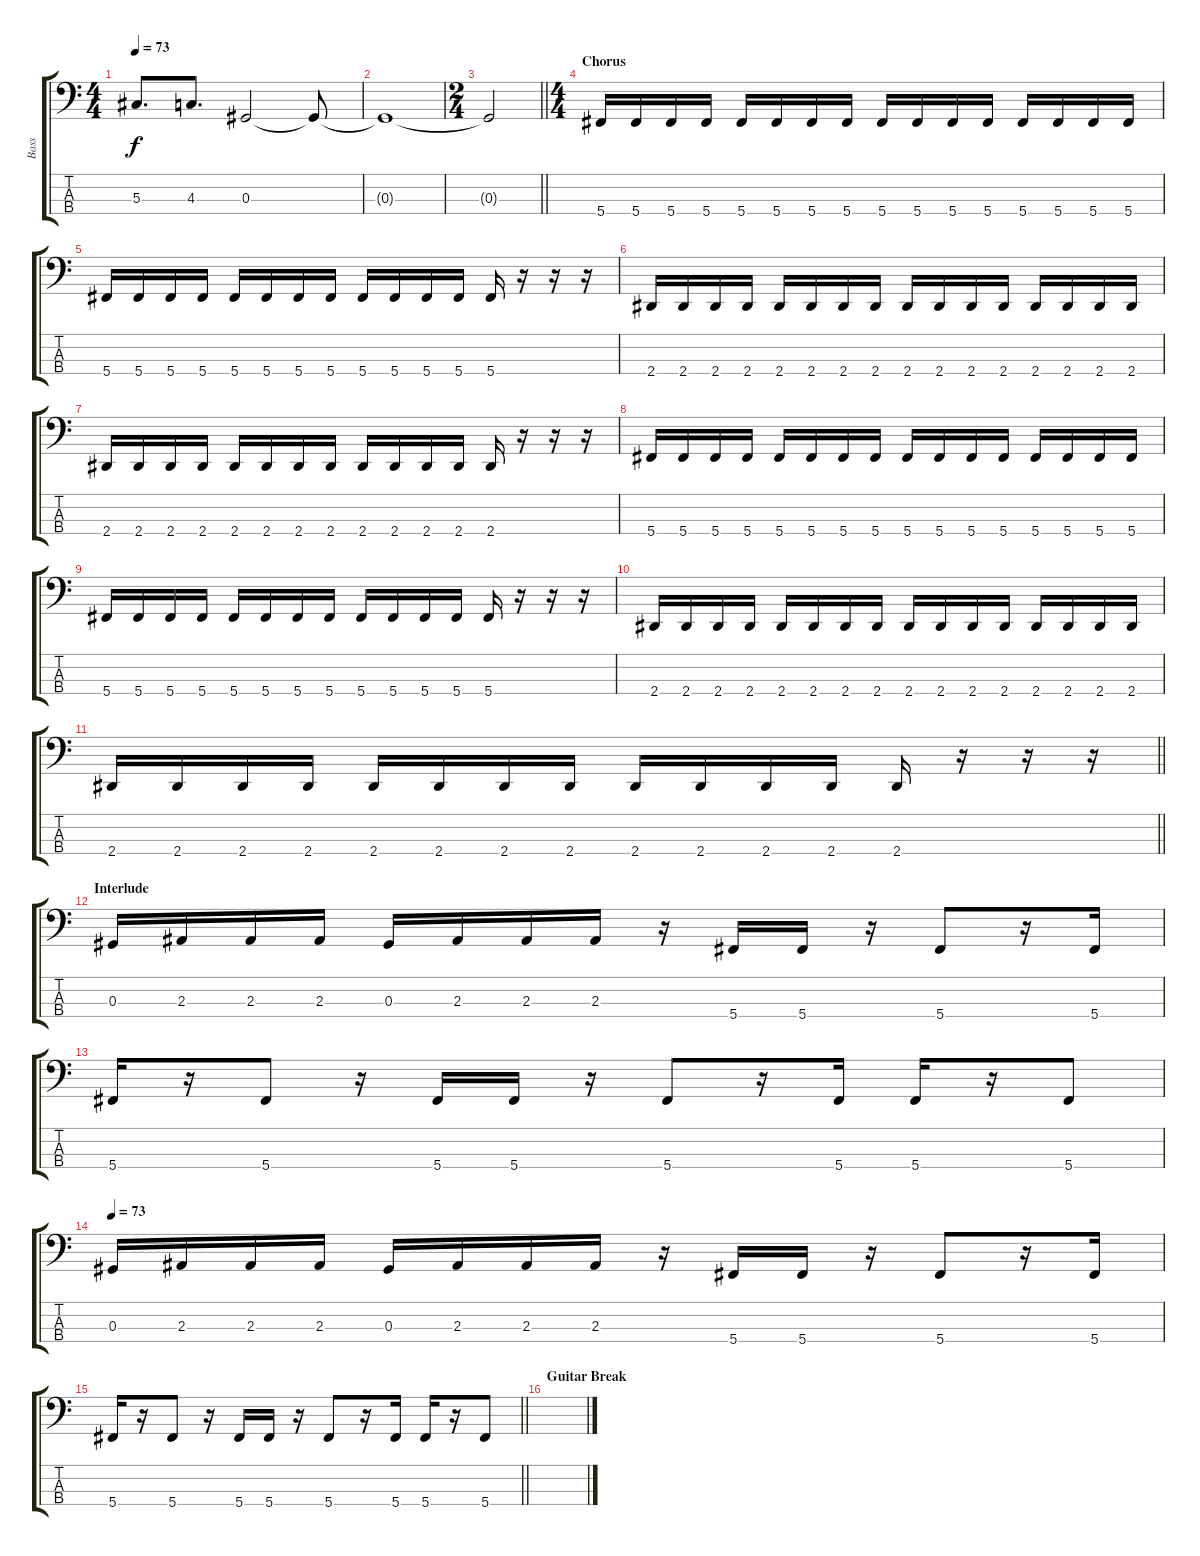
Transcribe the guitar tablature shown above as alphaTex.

\track ("Bass" "Bass") {instrument electricbasspick}
\staff {score tabs}
\tuning (Gb2 Db2 Ab1 Db1) {hide}
\ts (4 4)
\tempo 73
\clef f4
\ks c
5.3.8{d dy f} 4.3.8{d} 0.3.2 0.3{t}.8 |
0.3{t}.1 |
\ts (2 4)
\barLineRight lightlight
0.3{t}.2 |
\ts (4 4)
\section ("" "Chorus")
5.4.16 5.4.16 5.4.16 5.4.16 5.4.16 5.4.16 5.4.16 5.4.16 5.4.16 5.4.16 5.4.16 5.4.16 5.4.16 5.4.16 5.4.16 5.4.16 |
5.4.16 5.4.16 5.4.16 5.4.16 5.4.16 5.4.16 5.4.16 5.4.16 5.4.16 5.4.16 5.4.16 5.4.16 5.4.16 r.16 r.16 r.16 |
2.4.16 2.4.16 2.4.16 2.4.16 2.4.16 2.4.16 2.4.16 2.4.16 2.4.16 2.4.16 2.4.16 2.4.16 2.4.16 2.4.16 2.4.16 2.4.16 |
2.4.16 2.4.16 2.4.16 2.4.16 2.4.16 2.4.16 2.4.16 2.4.16 2.4.16 2.4.16 2.4.16 2.4.16 2.4.16 r.16 r.16 r.16 |
5.4.16 5.4.16 5.4.16 5.4.16 5.4.16 5.4.16 5.4.16 5.4.16 5.4.16 5.4.16 5.4.16 5.4.16 5.4.16 5.4.16 5.4.16 5.4.16 |
5.4.16 5.4.16 5.4.16 5.4.16 5.4.16 5.4.16 5.4.16 5.4.16 5.4.16 5.4.16 5.4.16 5.4.16 5.4.16 r.16 r.16 r.16 |
2.4.16 2.4.16 2.4.16 2.4.16 2.4.16 2.4.16 2.4.16 2.4.16 2.4.16 2.4.16 2.4.16 2.4.16 2.4.16 2.4.16 2.4.16 2.4.16 |
\barLineRight lightlight
2.4.16 2.4.16 2.4.16 2.4.16 2.4.16 2.4.16 2.4.16 2.4.16 2.4.16 2.4.16 2.4.16 2.4.16 2.4.16 r.16 r.16 r.16 |
\section ("" "Interlude")
0.3.16 2.3.16 2.3.16 2.3.16 0.3.16 2.3.16 2.3.16 2.3.16 r.16 5.4.16 5.4.16 r.16 5.4.8 r.16 5.4.16 |
5.4.16 r.16 5.4.8 r.16 5.4.16 5.4.16 r.16 5.4.8 r.16 5.4.16 5.4.16 r.16 5.4.8 |
\tempo 73
0.3.16 2.3.16 2.3.16 2.3.16 0.3.16 2.3.16 2.3.16 2.3.16 r.16 5.4.16 5.4.16 r.16 5.4.8 r.16 5.4.16 |
\barLineRight lightlight
5.4.16 r.16 5.4.8 r.16 5.4.16 5.4.16 r.16 5.4.8 r.16 5.4.16 5.4.16 r.16 5.4.8 |
\section ("" "Guitar Break")
